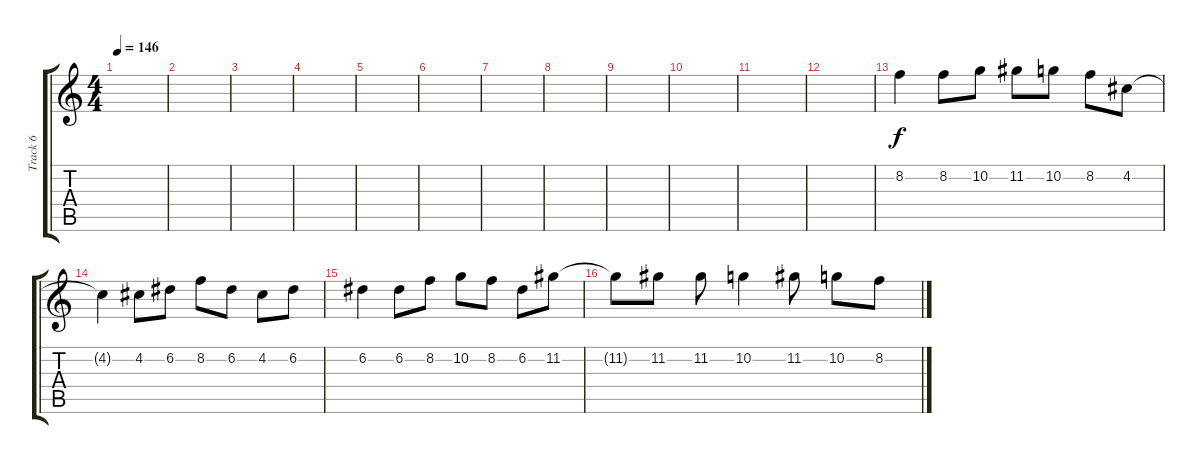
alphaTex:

\track ("Track 6" "Track 6") {instrument distortionguitar bank 255}
\staff {score tabs}
\tuning (D4 A3 F3 C3 G2 C2) {hide}
\ts (4 4)
\tempo 146
\clef g2
\ks c
|
|
|
|
|
|
|
|
|
|
|
|
8.2.4 8.2.8 10.2.8 11.2.8 10.2.8 8.2.8 4.2.8 |
4.2{t}.4 4.2.8 6.2.8 8.2.8 6.2.8 4.2.8 6.2.8 |
6.2.4 6.2.8 8.2.8 10.2.8 8.2.8 6.2.8 11.2.8 |
11.2{t}.8 11.2.8 11.2.8 10.2.4 11.2.8 10.2.8 8.2.8
